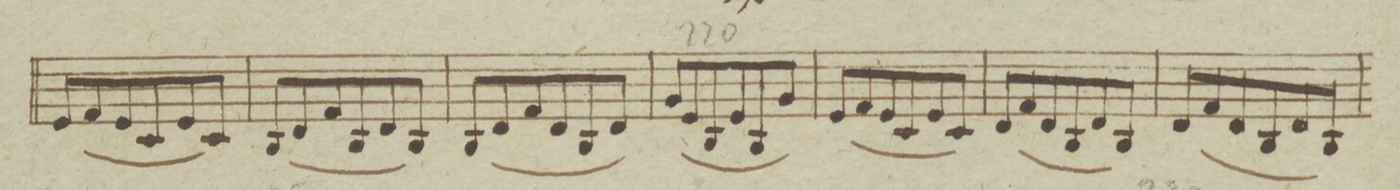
**kern	**dynam
*I"Violino Secondo.	*
*clefG2	*
*k[b-e-]	*
*met(c)	*
*M3/4	*
(8e-/L	.
8f/	.
8e-/	.
8c/	.
8e-/	.
8c/J)	.
=219	=219
(8B-/L	.
8d/	.
8f/	.
8B-/	.
8d/	.
8B-/J)	.
=220	=220
(8B-/L	.
8d/	.
8f/	.
8d/	.
8B-/	.
8d/J)	.
=221	=221
(8g/L	.
8e-/	.
8B-/	.
8e-/	.
8B-/	.
8g/J)	.
=222	=222
(8e-/L	.
8f/	.
8e-/	.
8c/	.
8e-/	.
8c/J)	.
=223	=223
(8d/L	.
8f/	.
8d/	.
8B-/	.
8d/	.
8B-/J)	.
=224	=224
(8d/L	.
8f/	.
8d/	.
8B-/	.
8d/	.
8B-/J)	.
=225	=225
*-	*-
